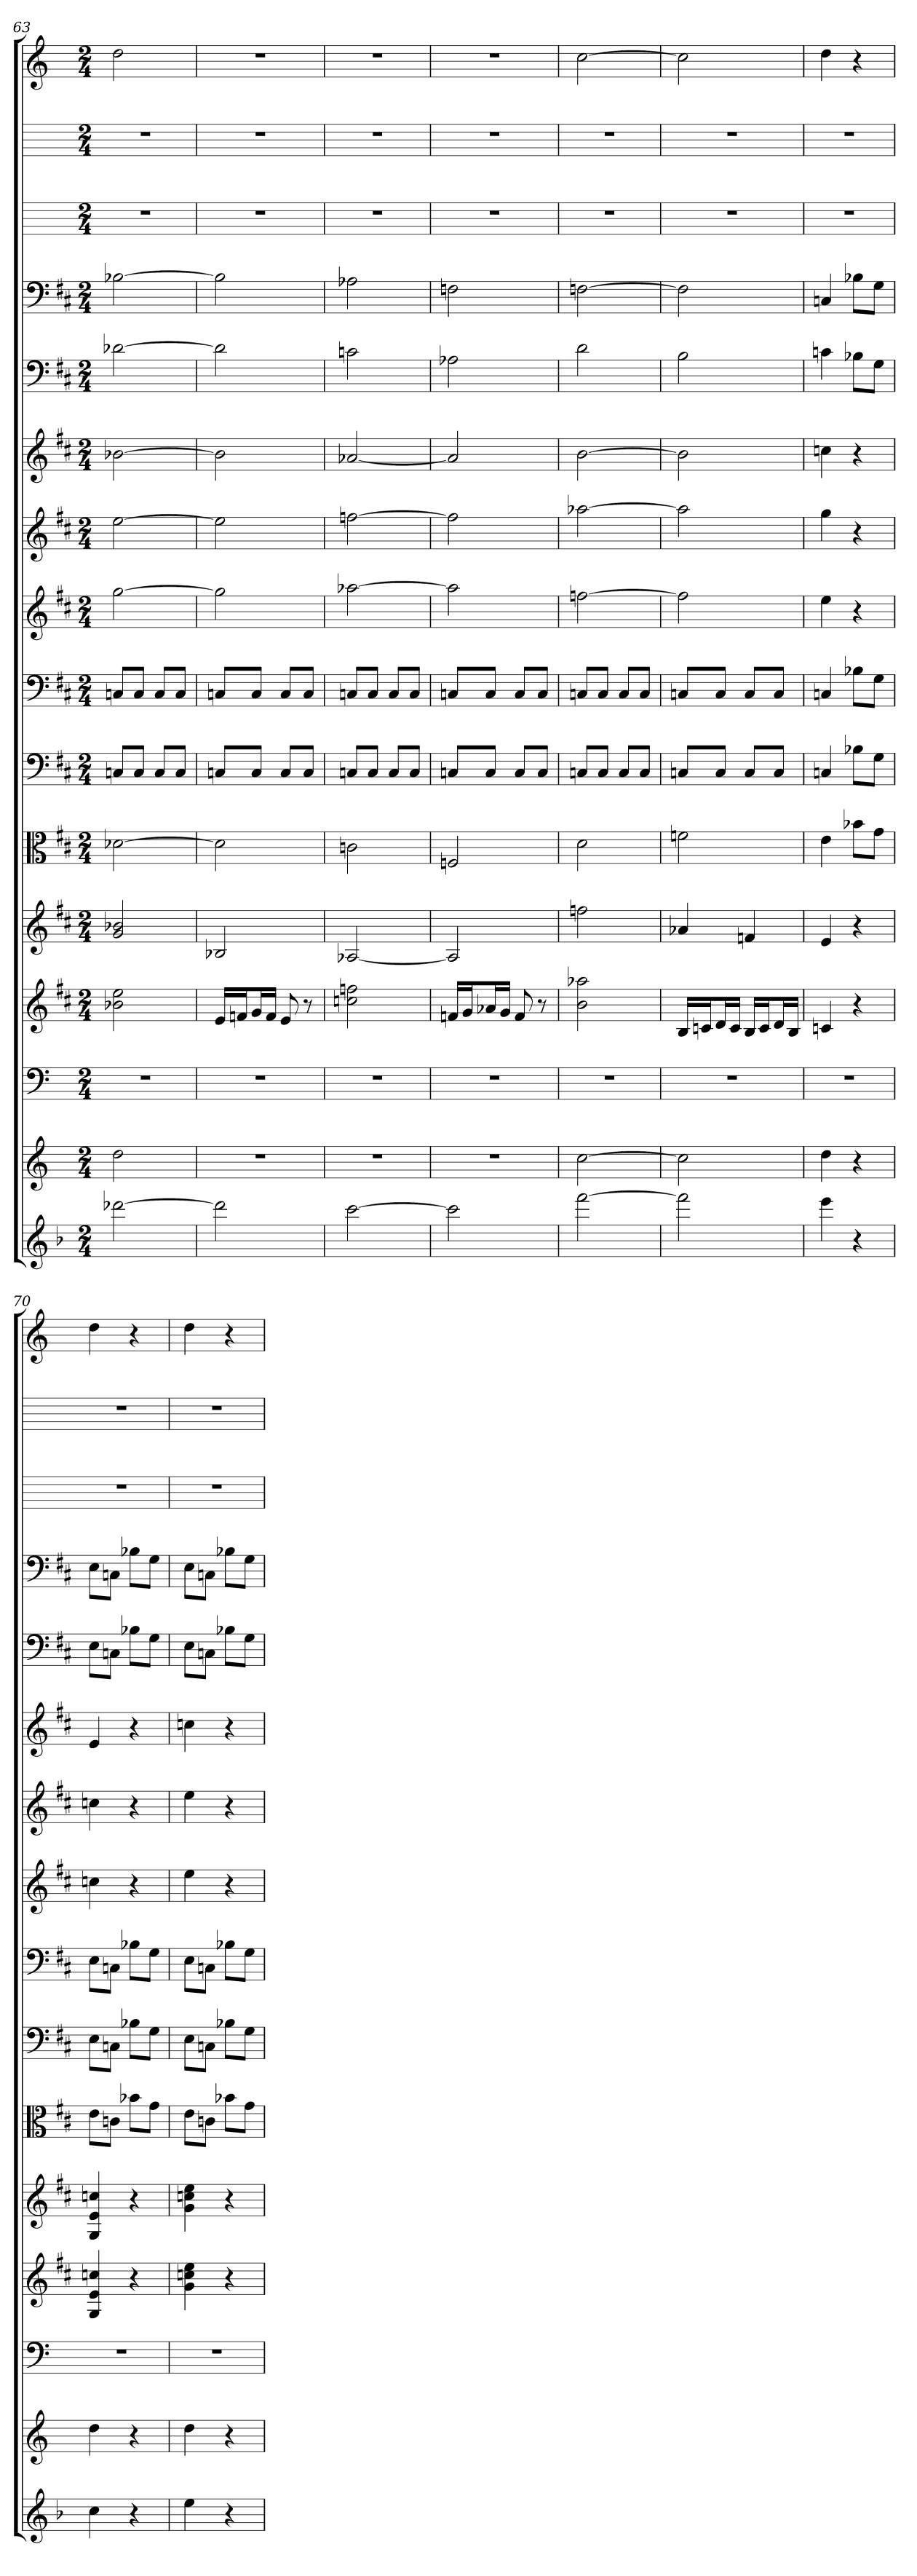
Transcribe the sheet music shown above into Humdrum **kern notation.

**kern	**kern	**kern	**kern	**kern	**kern	**kern	**kern	**kern	**kern	**kern	**kern	**kern	**kern	**kern	**kern
*part16	*part15	*part14	*part13	*part12	*part11	*part10	*part9	*part8	*part7	*part6	*part5	*part4	*part3	*part2	*part1
*staff16	*staff15	*staff14	*staff13	*staff12	*staff11	*staff10	*staff9	*staff8	*staff7	*staff6	*staff5	*staff4	*staff3	*staff2	*staff1
*	*	*clefF4	*	*	*clefC3	*clefF4	*clefF4	*	*	*	*clefF4	*clefF4	*	*	*
*k[b-]	*k[]	*k[]	*k[f#c#]	*k[f#c#]	*k[f#c#]	*k[f#c#]	*k[f#c#]	*k[f#c#]	*k[f#c#]	*k[f#c#]	*k[f#c#]	*k[f#c#]	*k[]	*k[]	*k[]
*M2/4	*M2/4	*M2/4	*M2/4	*M2/4	*M2/4	*M2/4	*M2/4	*M2/4	*M2/4	*M2/4	*M2/4	*M2/4	*M2/4	*M2/4	*M2/4
=63	=63	=63	=63	=63	=63	=63	=63	=63	=63	=63	=63	=63	=63	=63	=63
[2ddd-X	2dd	2r	2b-X 2ee	2g 2b-X	[2d-X	8Cn/L	8Cn/L	[2gg	[2ee	[2b-X	[2d-X	[2B-X	2r	2r	2dd
.	.	.	.	.	.	8C/J	8C/J	.	.	.	.	.	.	.	.
.	.	.	.	.	.	8C/L	8C/L	.	.	.	.	.	.	.	.
.	.	.	.	.	.	8C/J	8C/J	.	.	.	.	.	.	.	.
=64	=64	=64	=64	=64	=64	=64	=64	=64	=64	=64	=64	=64	=64	=64	=64
2ddd-]	2r	2r	16eLL	2B-X	2d-]	8Cn/L	8Cn/L	2gg]	2ee]	2b-]	2d-]	2B-]	2r	2r	2r
.	.	.	16fnJ	.	.	.	.	.	.	.	.	.	.	.	.
.	.	.	16gL	.	.	8C/J	8C/J	.	.	.	.	.	.	.	.
.	.	.	16fJJ	.	.	.	.	.	.	.	.	.	.	.	.
.	.	.	8e	.	.	8C/L	8C/L	.	.	.	.	.	.	.	.
.	.	.	8r	.	.	8C/J	8C/J	.	.	.	.	.	.	.	.
=65	=65	=65	=65	=65	=65	=65	=65	=65	=65	=65	=65	=65	=65	=65	=65
[2ccc	2r	2r	2ccn 2ffn	[2A-X	2cn	8Cn/L	8Cn/L	[2aa-X	[2ffn	[2a-X	2cn	2A-X	2r	2r	2r
.	.	.	.	.	.	8C/J	8C/J	.	.	.	.	.	.	.	.
.	.	.	.	.	.	8C/L	8C/L	.	.	.	.	.	.	.	.
.	.	.	.	.	.	8C/J	8C/J	.	.	.	.	.	.	.	.
=66	=66	=66	=66	=66	=66	=66	=66	=66	=66	=66	=66	=66	=66	=66	=66
2ccc]	2r	2r	16fnLL	2A-]	2Fn	8Cn/L	8Cn/L	2aa-]	2ff]	2a-]	2A-X	2Fn	2r	2r	2r
.	.	.	16gJ	.	.	.	.	.	.	.	.	.	.	.	.
.	.	.	16a-XL	.	.	8C/J	8C/J	.	.	.	.	.	.	.	.
.	.	.	16gJJ	.	.	.	.	.	.	.	.	.	.	.	.
.	.	.	8f	.	.	8C/L	8C/L	.	.	.	.	.	.	.	.
.	.	.	8r	.	.	8C/J	8C/J	.	.	.	.	.	.	.	.
=67	=67	=67	=67	=67	=67	=67	=67	=67	=67	=67	=67	=67	=67	=67	=67
[2fff	[2cc	2r	2b 2aa-X	2ffn	2d	8Cn/L	8Cn/L	[2ffn	[2aa-X	[2b	2d	[2Fn	2r	2r	[2cc
.	.	.	.	.	.	8C/J	8C/J	.	.	.	.	.	.	.	.
.	.	.	.	.	.	8C/L	8C/L	.	.	.	.	.	.	.	.
.	.	.	.	.	.	8C/J	8C/J	.	.	.	.	.	.	.	.
=68	=68	=68	=68	=68	=68	=68	=68	=68	=68	=68	=68	=68	=68	=68	=68
2fff]	2cc]	2r	16BLL	4a-X	2fn	8Cn/L	8Cn/L	2ff]	2aa-]	2b]	2B	2F]	2r	2r	2cc]
.	.	.	16cnJ	.	.	.	.	.	.	.	.	.	.	.	.
.	.	.	16dL	.	.	8C/J	8C/J	.	.	.	.	.	.	.	.
.	.	.	16cJJ	.	.	.	.	.	.	.	.	.	.	.	.
.	.	.	16BLL	4fn	.	8C/L	8C/L	.	.	.	.	.	.	.	.
.	.	.	16cJ	.	.	.	.	.	.	.	.	.	.	.	.
.	.	.	16dL	.	.	8C/J	8C/J	.	.	.	.	.	.	.	.
.	.	.	16BJJ	.	.	.	.	.	.	.	.	.	.	.	.
=69	=69	=69	=69	=69	=69	=69	=69	=69	=69	=69	=69	=69	=69	=69	=69
4eee	4dd	2r	4cn	4e	4e	4Cn	4Cn	4ee	4gg	4ccn	4cn	4Cn	2r	2r	4dd
4r	4r	.	4r	4r	8b-X\L	8B-X\L	8B-X\L	4r	4r	4r	8B-X\L	8B-X\L	.	.	4r
.	.	.	.	.	8g\J	8G\J	8G\J	.	.	.	8G\J	8G\J	.	.	.
=70	=70	=70	=70	=70	=70	=70	=70	=70	=70	=70	=70	=70	=70	=70	=70
4cc	4dd	2r	4G 4e 4ccn	4G 4e 4ccn	8e\L	8E\L	8E\L	4ccn	4ccn	4e	8E\L	8E\L	2r	2r	4dd
.	.	.	.	.	8cn\J	8Cn\J	8Cn\J	.	.	.	8Cn\J	8Cn\J	.	.	.
4r	4r	.	4r	4r	8b-X\L	8B-X\L	8B-X\L	4r	4r	4r	8B-X\L	8B-X\L	.	.	4r
.	.	.	.	.	8g\J	8G\J	8G\J	.	.	.	8G\J	8G\J	.	.	.
=71	=71	=71	=71	=71	=71	=71	=71	=71	=71	=71	=71	=71	=71	=71	=71
4ee	4dd	2r	4g 4ccn 4ee	4g 4ccn 4ee	8e\L	8E\L	8E\L	4ee	4ee	4ccn	8E\L	8E\L	2r	2r	4dd
.	.	.	.	.	8cn\J	8Cn\J	8Cn\J	.	.	.	8Cn\J	8Cn\J	.	.	.
4r	4r	.	4r	4r	8b-X\L	8B-X\L	8B-X\L	4r	4r	4r	8B-X\L	8B-X\L	.	.	4r
.	.	.	.	.	8g\J	8G\J	8G\J	.	.	.	8G\J	8G\J	.	.	.
=	=	=	=	=	=	=	=	=	=	=	=	=	=	=	=
*-	*-	*-	*-	*-	*-	*-	*-	*-	*-	*-	*-	*-	*-	*-	*-
